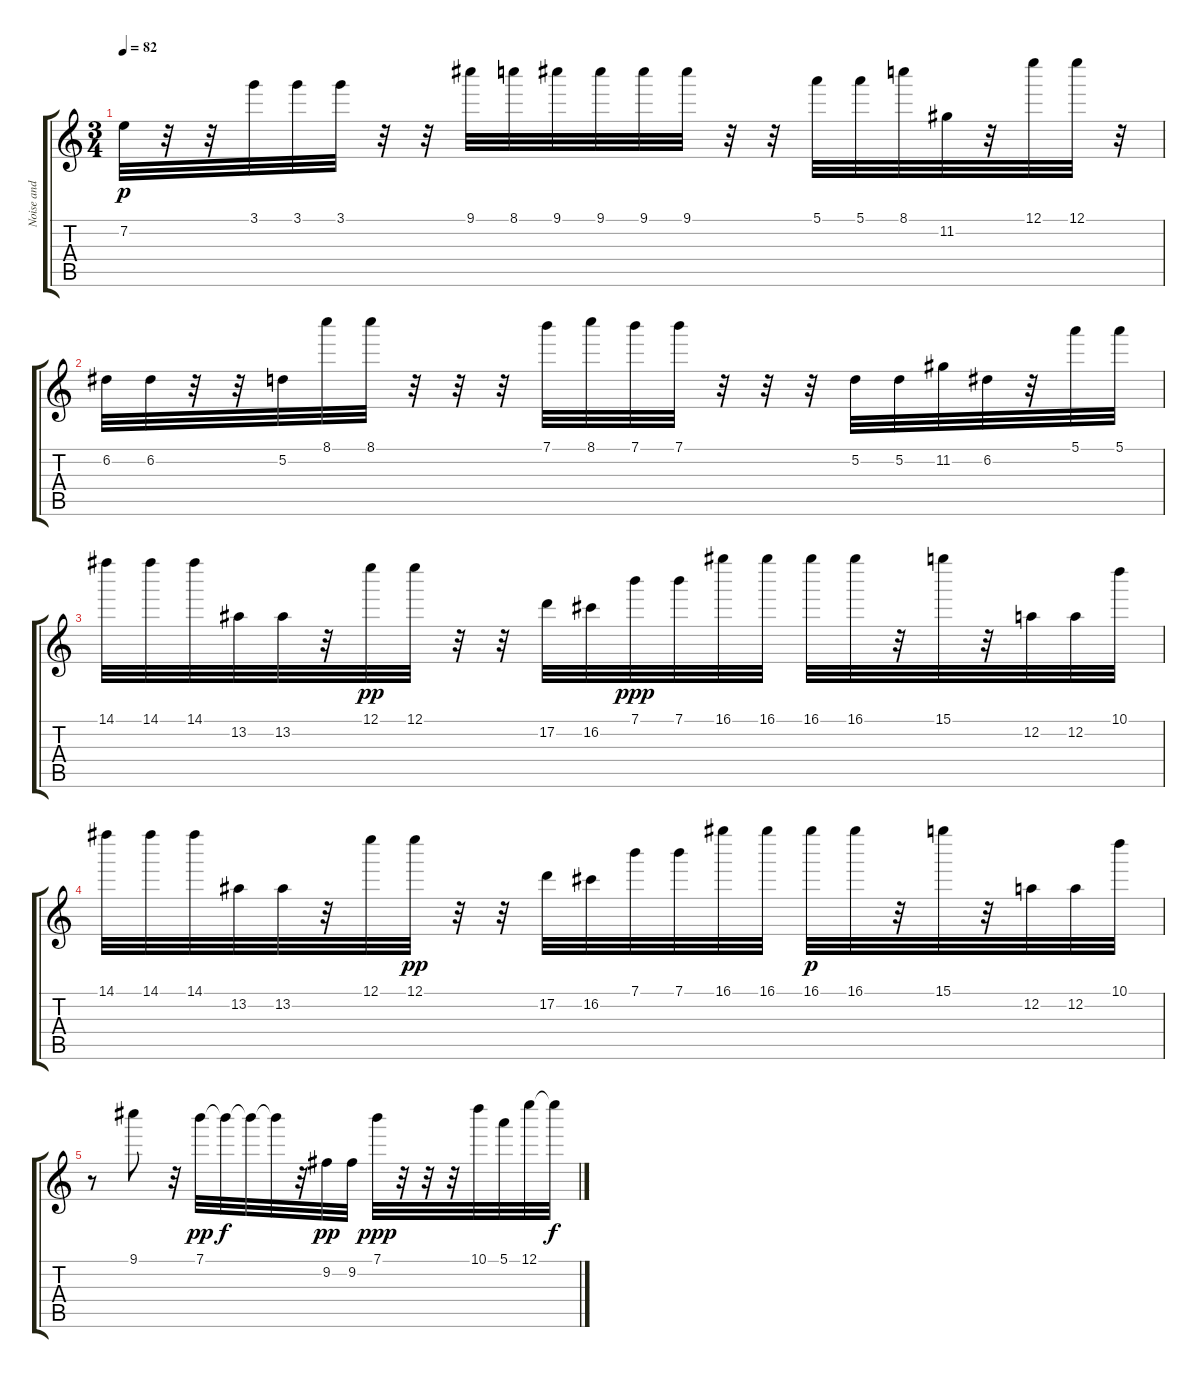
\track ("Noise and effects" "Noise and ") {instrument telephonering}
\staff {score tabs}
\tuning (E6 A4 Eb4 D3 A2 E2) {hide}
\ts (3 4)
\tempo 82
\clef g2
\ks c
7.2.32{dy p} r.32 r.32 3.1.32 3.1.32 3.1.32 r.32 r.32 9.1.32 8.1.32 9.1.32 9.1.32 9.1.32 9.1.32 r.32 r.32 5.1.32 5.1.32 8.1.32 11.2.32 r.32 12.1.32 12.1.32 r.32 |
6.2.32 6.2.32 r.32 r.32 5.2.32 8.1.32 8.1.32 r.32 r.32 r.32 7.1.32 8.1.32 7.1.32 7.1.32 r.32 r.32 r.32 5.2.32 5.2.32 11.2.32 6.2.32 r.32 5.1.32 5.1.32 |
14.1.32 14.1.32 14.1.32 13.2.32 13.2.32 r.32 12.1.32{dy pp} 12.1.32 r.32 r.32 17.2.32 16.2.32 7.1.32{dy ppp} 7.1.32 16.1.32 16.1.32 16.1.32 16.1.32 r.32 15.1.32 r.32 12.2.32 12.2.32 10.1.32 |
14.1.32 14.1.32 14.1.32 13.2.32 13.2.32 r.32 12.1.32 12.1.32{dy pp} r.32 r.32 17.2.32 16.2.32 7.1.32 7.1.32 16.1.32 16.1.32 16.1.32{dy p} 16.1.32 r.32 15.1.32 r.32 12.2.32 12.2.32 10.1.32 |
r.8 9.1.8 r.32 7.1.32{dy pp} 7.1{t}.32{dy f} 7.1{t}.32 7.1{t}.32 r.32 9.2.32{dy pp} 9.2.32 7.1.32{dy ppp} r.32 r.32 r.32 10.1.32 5.1.32 12.1.32 12.1{t}.32{dy f}
